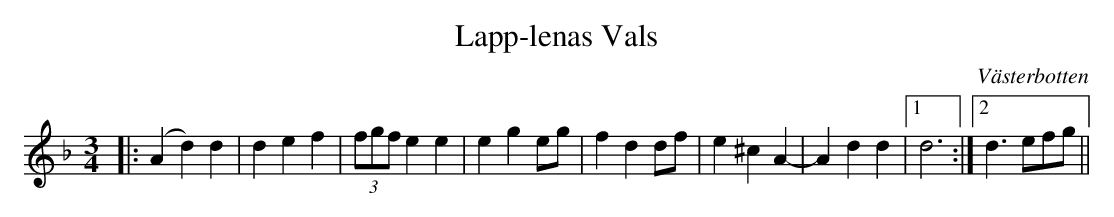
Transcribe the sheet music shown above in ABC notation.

X:1
T:Lapp-lenas Vals
O:Västerbotten
M:3/4
L:1/4
K:Dm
|: (Ad) d | def |(3f/g/f/ ee | eg e/g/ | fd d/f/ | e^cA- |Add |1 d3 :|2 d3/ e/f/g/ ||
